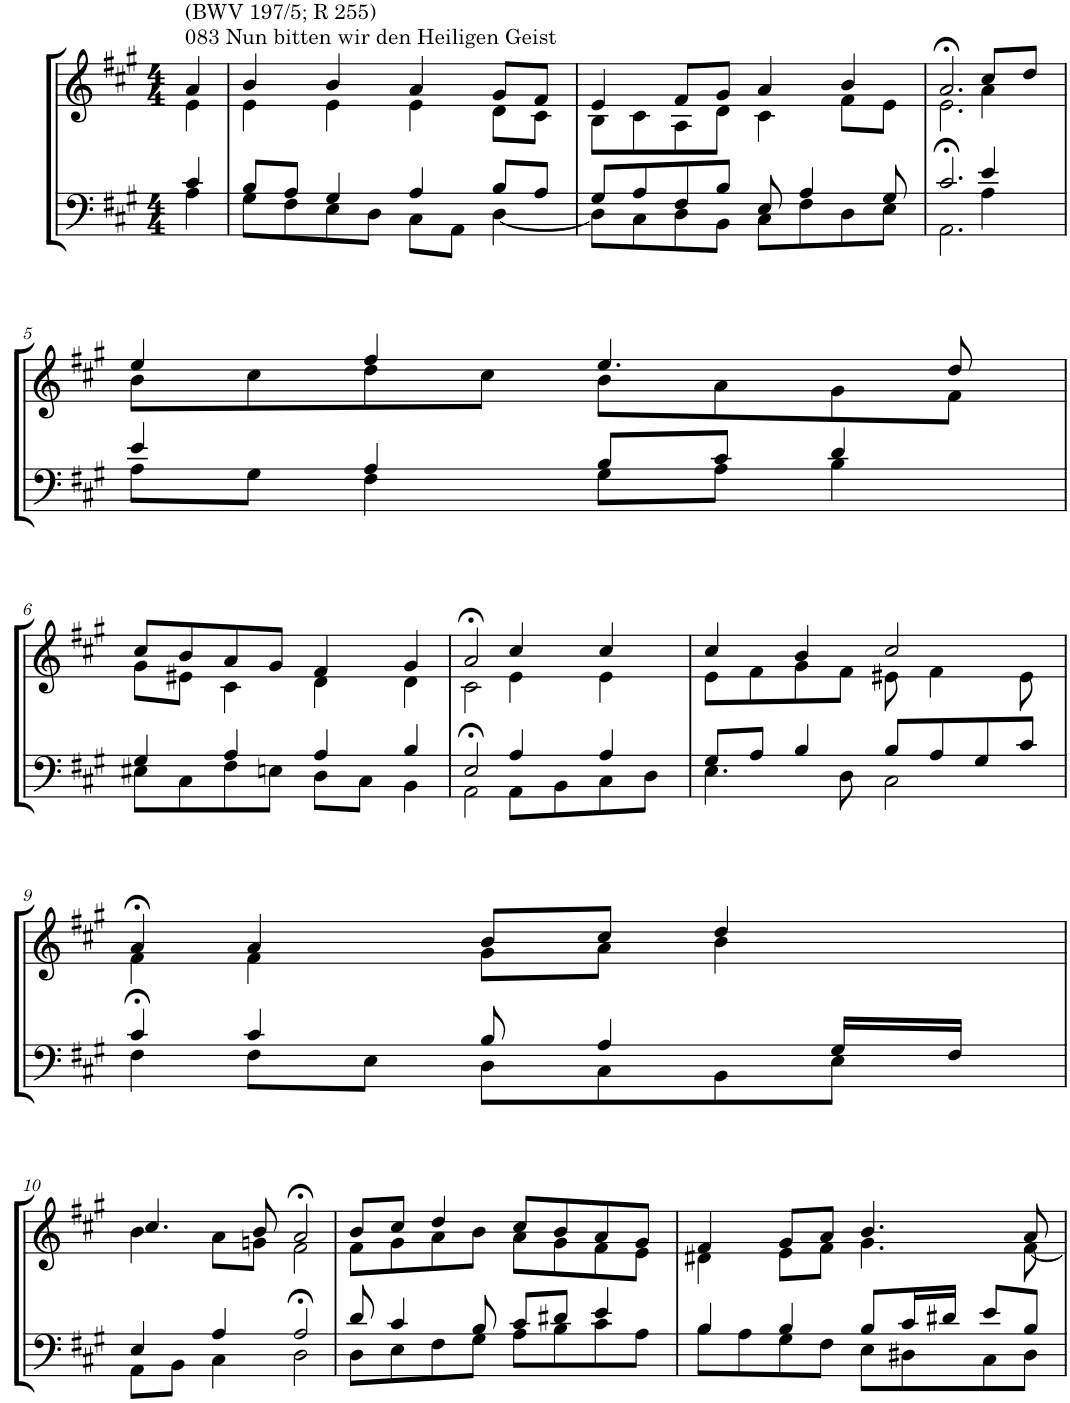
**kern	**kern
*part2	*part1
*staff2	*staff1
*I"Tenor/Baß	*I"Sopran/Alt
*clefF4	*clefG2
*k[f#c#g#]	*k[f#c#g#]
*M4/4	*M4/4
=1	=1
*^	*^
!	!	!LO:TX:a:t=083 Nun bitten wir den Heiligen Geist	!
!	!	!LO:TX:a:t=(BWV 197/5; R 255)	!
4c#/	4A\	4a/	4e\
=2	=2	=2	=2
8B/L	8G#\L	4b/	4e\
8A/J	8F#\	.	.
4G#/	8E\	4b/	4e\
.	8D\J	.	.
4A/	8C#\L	4a/	4e\
.	8AA\J	.	.
8B/L	[4D\	8g#/L	8d\L
8A/J	.	8f#/J	8c#\J
=3	=3	=3	=3
8G#/L	8D\L]	4e/	8B\L
8A/	8C#\	.	8c#\
8F#/	8D\	8f#/L	8A\
8B/J	8BB\J	8g#/J	8d\J
8E/	8C#\L	4a/	4c#\
4A/	8F#\	.	.
.	8D\	4b/	8f#\L
8G#/	8E\J	.	8e\J
=4	=4	=4	=4
2.c#/	2.AA>\	2.a>/	2.e\
4e/	4A\	8cc#/L	4a\
.	.	8dd/J	.
!!LO:LB:g=z	!!
=5	=5	=5	=5
4e/	8A\L	4ee/	8b\L
.	8G#\J	.	8cc#\
4A/	4F#\	4ff#/	8dd\
.	.	.	8cc#\J
8B/L	8G#\L	4.ee/	8b\L
8c#/J	8A\J	.	8a\
4d/	4B\	.	8g#\
.	.	8dd/	8f#\J
!!LO:LB:g=z	!!
=6	=6	=6	=6
4G#/	8E#X\L	8cc#/L	8g#\L
.	8C#\	8b/	8e#X\J
4A/	8F#\	8a/	4c#\
.	8En\J	8g#/J	.
4A/	8D\L	4f#/	4d\
.	8C#\J	.	.
4B/	4BB\	4g#/	4d\
=7	=7	=7	=7
2E/	2AA>\	2a>/	2c#\
4A/	8AA\L	4cc#/	4e\
.	8BB\	.	.
4A/	8C#\	4cc#/	4e\
.	8D\J	.	.
=8	=8	=8	=8
8G#/L	4.E\	4cc#/	8e\L
8A/J	.	.	8f#\
4B/	.	4b/	8g#\
.	8D\	.	8f#\J
8B/L	2C#\	2cc#/	8e#X\
8A/	.	.	4f#\
8G#/	.	.	.
8c#/J	.	.	8e#\
!!LO:LB:g=z	!!
=9	=9	=9	=9
4c#/	4F#>\	4a>/	4f#\
4c#/	8F#\L	4a/	4f#\
.	8E\J	.	.
8B/	8D\L	8b/L	8g#\L
4A/	8C#\	8cc#/J	8a\J
.	8BB\	4dd/	4b\
16G#/LL	8E\J	.	.
16F#/JJ	.	.	.
!!LO:LB:g=z	!!
=10	=10	=10	=10
4E/	8AA\L	4.cc#/	4b\
.	8BB\J	.	.
4A/	4C#\	.	8a\L
.	.	8b/	8gn\J
2A/	2D>\	2a>/	2f#\
=11	=11	=11	=11
8d/	8D\L	8b/L	8f#\L
4c#/	8E\	8cc#/J	8g#\
.	8F#\	4dd/	8a\
8B/	8G#\J	.	8b\J
8c#/L	8A\L	8cc#/L	8a\L
8d#X/J	8B\	8b/	8g#\
4e/	8c#\	8a/	8f#\
.	8A\J	8g#/J	8e\J
=12	=12	=12	=12
4B/	8B\L	4f#/	4d#X\
.	8A\	.	.
4B/	8G#\	8g#/L	8e\L
.	8F#\J	8a/J	8f#\J
8B/L	8E\L	4.b/	4.g#\
16c#/L	8D#X\	.	.
16d#X/JJ	.	.	.
8e/L	8C#\	.	.
8B/J	8D#\J	8a/	[8f#\
*v	*v	*	*
*	*v	*v
=	=
*-	*-
